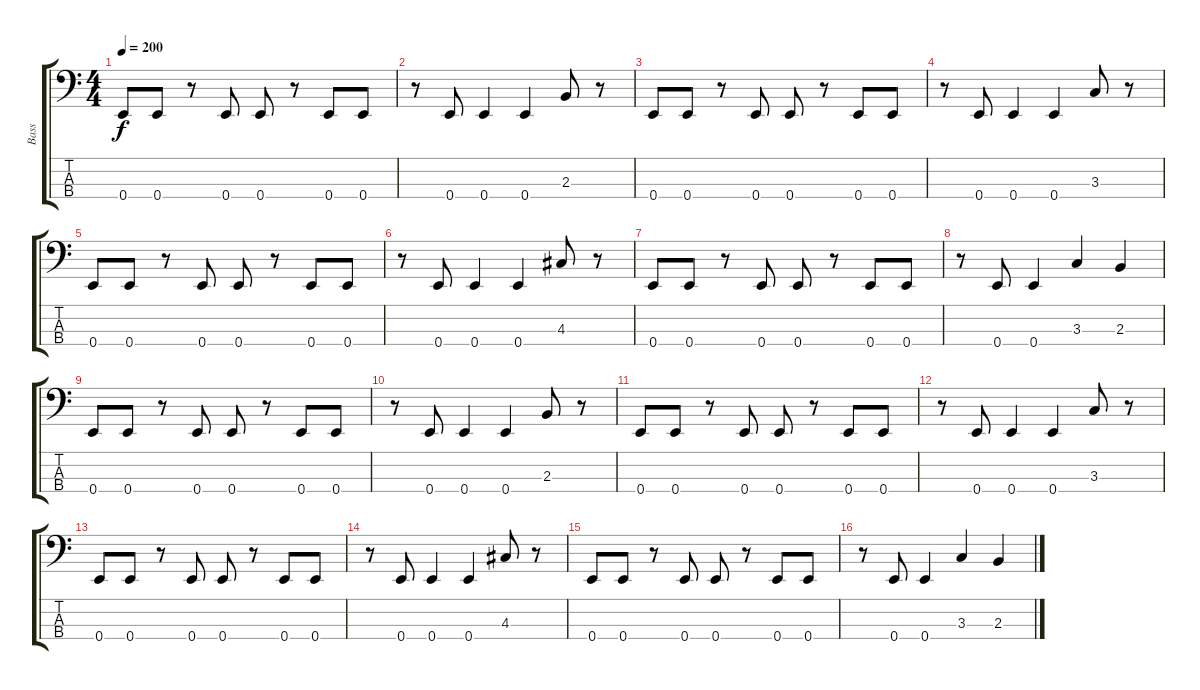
\track ("Bass" "Bass") {instrument slapbass2}
\staff {score tabs}
\tuning (G2 D2 A1 E1) {hide}
\ts (4 4)
\tempo 200
\clef f4
\ks c
0.4.8{dy f instrument slapbass2} 0.4.8 r.8 0.4.8 0.4.8 r.8 0.4.8 0.4.8 |
r.8 0.4.8 0.4.4 0.4.4 2.3.8 r.8 |
0.4.8 0.4.8 r.8 0.4.8 0.4.8 r.8 0.4.8 0.4.8 |
r.8 0.4.8 0.4.4 0.4.4 3.3.8 r.8 |
0.4.8 0.4.8 r.8 0.4.8 0.4.8 r.8 0.4.8 0.4.8 |
r.8 0.4.8 0.4.4 0.4.4 4.3.8 r.8 |
0.4.8 0.4.8 r.8 0.4.8 0.4.8 r.8 0.4.8 0.4.8 |
r.8 0.4.8 0.4.4 3.3.4 2.3.4 |
0.4.8 0.4.8 r.8 0.4.8 0.4.8 r.8 0.4.8 0.4.8 |
r.8 0.4.8 0.4.4 0.4.4 2.3.8 r.8 |
0.4.8 0.4.8 r.8 0.4.8 0.4.8 r.8 0.4.8 0.4.8 |
r.8 0.4.8 0.4.4 0.4.4 3.3.8 r.8 |
0.4.8 0.4.8 r.8 0.4.8 0.4.8 r.8 0.4.8 0.4.8 |
r.8 0.4.8 0.4.4 0.4.4 4.3.8 r.8 |
0.4.8 0.4.8 r.8 0.4.8 0.4.8 r.8 0.4.8 0.4.8 |
r.8 0.4.8 0.4.4 3.3.4 2.3.4
